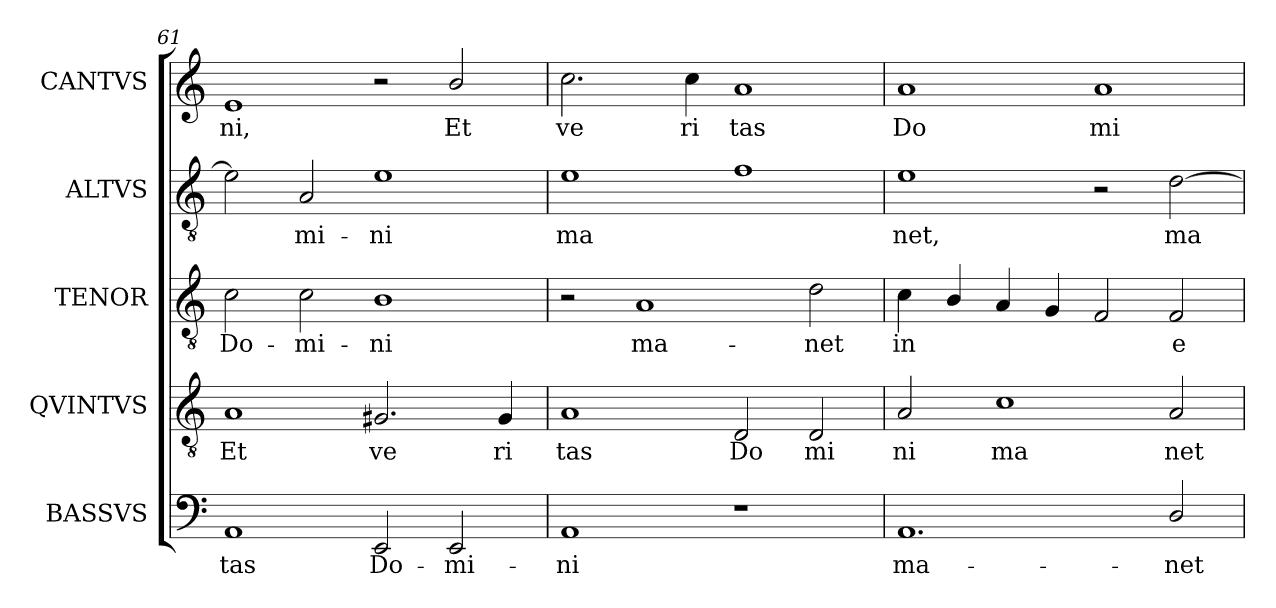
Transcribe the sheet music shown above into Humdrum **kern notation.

**kern	**text	**kern	**text	**kern	**text	**kern	**text	**kern	**text
*part5	*part5	*part4	*part4	*part3	*part3	*part2	*part2	*part1	*part1
*staff5	*staff5	*staff4	*staff4	*staff3	*staff3	*staff2	*staff2	*staff1	*staff1
*I"BASSVS	*	*I"QVINTVS	*	*I"TENOR	*	*I"ALTVS	*	*I"CANTVS	*
*clefF4	*	*clefGv2	*	*clefGv2	*	*clefGv2	*	*clefG2	*
*k[]	*	*k[]	*	*k[]	*	*k[]	*	*k[]	*
*C:	*	*C:	*	*C:	*	*C:	*	*C:	*
=61	=61	=61	=61	=61	=61	=61	=61	=61	=61
!	!LO:LY:b:cj	!	!LO:LY:b:cj	!	!LO:LY:b:cj	!	!LO:LY:b:cj	!	!LO:LY:b:cj
1AA	-tas	1A	Et	2c\	Do-	2e\]	--	1e	ni,
!	!	!	!	!	!LO:LY:b:cj	!	!LO:LY:b:cj	!	!
.	.	.	.	2c\	-mi-	2A/	-mi-	.	.
!	!LO:LY:b:cj	!	!LO:LY:b:cj	!	!LO:LY:b:cj	!	!LO:LY:b:cj	!	!
2EE/	Do-	2.G#X/	ve	1B	-ni	1e	-ni	2r	.
!	!LO:LY:b:cj	!	!	!	!	!	!	!	!LO:LY:b:cj
2EE/	-mi-	.	.	.	.	.	.	2b/	Et
!	!	!	!LO:LY:b:cj	!	!	!	!	!	!
.	.	4G#/	ri	.	.	.	.	.	.
=62	=62	=62	=62	=62	=62	=62	=62	=62	=62
!	!LO:LY:b:cj	!	!LO:LY:b:cj	!	!	!	!LO:LY:b:cj	!	!LO:LY:b:cj
1AA	-ni	1A	tas	2r	.	1e	ma-	2.cc\	ve
!	!	!	!	!	!LO:LY:b:cj	!	!	!	!
.	.	.	.	1A	ma-	.	.	.	.
!	!	!	!	!	!	!	!	!	!LO:LY:b:cj
.	.	.	.	.	.	.	.	4cc\	ri
!	!	!	!LO:LY:b:cj	!	!	!	!LO:LY:b:cj	!	!LO:LY:b:cj
1r	.	2D/	Do	.	.	1f	--	1a	tas
!	!	!	!LO:LY:b:cj	!	!LO:LY:b:cj	!	!	!	!
.	.	2D/	mi	2d\	-net	.	.	.	.
=63	=63	=63	=63	=63	=63	=63	=63	=63	=63
!	!LO:LY:b:cj	!	!LO:LY:b:cj	!	!LO:LY:b:cj	!	!LO:LY:b:cj	!	!LO:LY:b:cj
1.AA	ma-	2A/	ni	4c\	in	1e	-net,	1a	Do
!	!	!	!	!	!LO:LY:b:cj	!	!	!	!
.	.	.	.	4B/	.	.	.	.	.
!	!	!	!LO:LY:b:cj	!	!LO:LY:b:cj	!	!	!	!
.	.	1c	ma	4A/	.	.	.	.	.
!	!	!	!	!	!LO:LY:b:cj	!	!	!	!
.	.	.	.	4G/	.	.	.	.	.
!	!	!	!	!	!LO:LY:b:cj	!	!	!	!LO:LY:b:cj
.	.	.	.	2F/	.	2r	.	1a	mi
!	!LO:LY:b:cj	!	!LO:LY:b:cj	!	!LO:LY:b:cj	!	!LO:LY:b:cj	!	!
2D/	-net	2A/	net	2F/	e-	[>2d\	ma-	.	.
=	=	=	=	=	=	=	=	=	=
*-	*-	*-	*-	*-	*-	*-	*-	*-	*-
